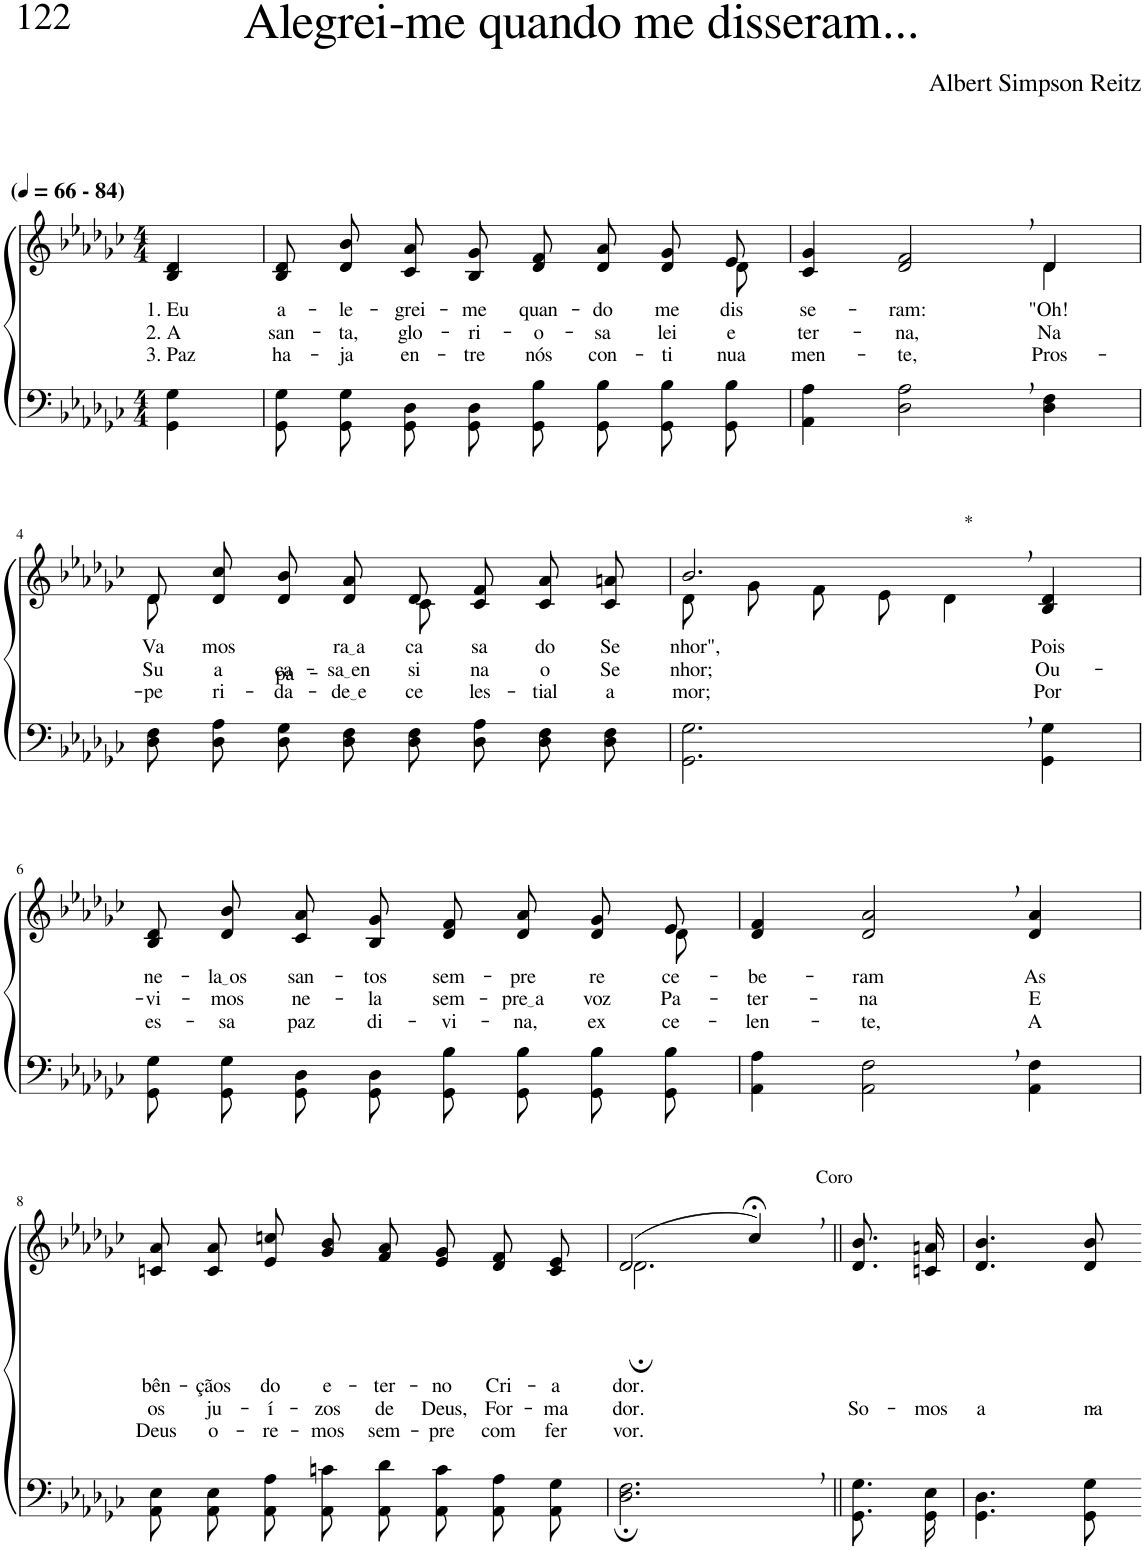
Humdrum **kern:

**kern	**kern	**text	**text	**text
*part2	*part1	*part1	*part1	*part1
*staff2	*staff1	*staff1	*staff1	*staff1
*I"Parte III e IV	*I"Parte I e II	*	*	*
*clefF4	*clefG2	*	*	*
*Trd-1c-2	*Trd-1c-2	*	*	*
*k[b-e-a-d-g-c-]	*k[b-e-a-d-g-c-]	*	*	*
*M4/4	*M4/4	*	*	*
*MM66	*MM66	*	*	*
=1	=1	=1	=1	=1
!	!LO:TX:a:B:t=(	!	!	!
!	!LO:TX:a:B:t=- 84)	!	!	!
!	!	!LO:LY:b	!LO:LY:b	!LO:LY:b
4GG-\ 4G-\	4B-/ 4d-/	1. Eu	2. A	3. Paz
=2	=2	=2	=2	=2
!	!	!LO:LY:b	!LO:LY:b	!LO:LY:b
*	*^	*	*	*
8GG-/ 8G-/L	8B-/ 8d-/L	2..ryy	a-	san-	ha-
!	!	!	!LO:LY:b	!LO:LY:b	!LO:LY:b
8GG-/ 8G-/J	8d-/ 8b-/J	.	-le-	-ta,	-ja
!	!	!	!LO:LY:b	!LO:LY:b	!LO:LY:b
8GG-/ 8D-/L	8c-/ 8a-/L	.	-grei-	glo-	en-
!	!	!	!LO:LY:b	!LO:LY:b	!LO:LY:b
8GG-/ 8D-/J	8B-/ 8g-/J	.	-me	-ri-	-tre
!	!	!	!LO:LY:b	!LO:LY:b	!LO:LY:b
8GG-\ 8B-\L	8d-/ 8f/L	.	quan-	-o-	nós
!	!	!	!LO:LY:b	!LO:LY:b	!LO:LY:b
8GG-\ 8B-\J	8d-/ 8a-/J	.	-do	-sa	con-
!	!	!	!LO:LY:b	!LO:LY:b	!LO:LY:b
8GG-\ 8B-\L	8d-/ 8g-/L	.	me	lei	-ti-
!	!	!	!LO:LY:b	!LO:LY:b	!LO:LY:b
8GG-\ 8B-\J	8e-/J	8d-\	dis-	e-	-nua-
=3	=3	=3	=3	=3	=3
!	!	!	!LO:LY:b	!LO:LY:b	!LO:LY:b
4AA-\ 4A-\	4c-/ 4g-/	2.ryy	-se-	-ter-	-men-
!	!	!	!LO:LY:b	!LO:LY:b	!LO:LY:b
2D-\, 2A-\,	2d-/, 2f/,	.	-ram:	-na,	-te,
!	!	!	!LO:LY:b	!LO:LY:b	!LO:LY:b
4D-\ 4F\	4d-/	4d-\	"Oh!	Na	Pros-
!!LO:LB:g=z	!!
=4	=4	=4	=4	=4	=4
!	!	!	!LO:LY:b	!LO:LY:b	!LO:LY:b
8D-\ 8F\L	8d-/L	8d-\	Va-	Su-	-pe-
!	!	!	!LO:LY:b	!LO:LY:b	!LO:LY:b
8D-\ 8A-\J	8d-/ 8cc-/J	4.ryy	-mos	-a	-ri-
!	!	!	!LO:LY:b	!LO:LY:b	!LO:LY:b
8D-\ 8G-\L	8d-/ 8b-/L	.	pa-	ca-	-da-
!	!	!	!LO:LY:b	!LO:LY:b	!LO:LY:b
8D-\ 8F\J	8d-/ 8a-/J	.	ra a	sa en	de e
!	!	!	!LO:LY:b	!LO:LY:b	!LO:LY:b
8D-\ 8F\L	8d-/L	8c-\	-ca-	-si-	ce-
!	!	!	!LO:LY:b	!LO:LY:b	!LO:LY:b
8D-\ 8A-\J	8c-/ 8f/J	4.ryy	-sa	-na	-les-
!	!	!	!LO:LY:b	!LO:LY:b	!LO:LY:b
8D-\ 8F\L	8c-/ 8a-/L	.	do	o	-tial
!	!	!	!LO:LY:b	!LO:LY:b	!LO:LY:b
8D-\ 8F\J	8c-/ 8an/J	.	Se-	Se-	a-
=5	=5	=5	=5	=5	=5
!	!LO:TX:a:t=*	!	!	!	!
!	!	!	!LO:LY:b	!LO:LY:b	!LO:LY:b
2.GG-\, 2.G-\,	2.b-,/	8d-\L	-nhor",	-nhor;	-mor;
.	.	8g-\J	.	.	.
.	.	8f\L	.	.	.
.	.	8e-\J	.	.	.
.	.	4d-\	.	.	.
!	!	!	!LO:LY:b	!LO:LY:b	!LO:LY:b
4GG-\ 4G-\	4B-/ 4d-/	4ryy	Pois	Ou-	Por
!!LO:LB:g=z	!!
=6	=6	=6	=6	=6	=6
!	!	!	!LO:LY:b	!LO:LY:b	!LO:LY:b
8GG-/ 8G-/L	8B-/ 8d-/L	2..ryy	ne-	-vi-	es-
!	!	!	!LO:LY:b	!LO:LY:b	!LO:LY:b
8GG-/ 8G-/J	8d-/ 8b-/J	.	la os	-mos	-sa
!	!	!	!LO:LY:b	!LO:LY:b	!LO:LY:b
8GG-/ 8D-/L	8c-/ 8a-/L	.	san-	ne-	paz
!	!	!	!LO:LY:b	!LO:LY:b	!LO:LY:b
8GG-/ 8D-/J	8B-/ 8g-/J	.	-tos	-la	di-
!	!	!	!LO:LY:b	!LO:LY:b	!LO:LY:b
8GG-\ 8B-\L	8d-/ 8f/L	.	sem-	sem-	-vi-
!	!	!	!LO:LY:b	!LO:LY:b	!LO:LY:b
8GG-\ 8B-\J	8d-/ 8a-/J	.	-pre	pre a	-na,
!	!	!	!LO:LY:b	!LO:LY:b	!LO:LY:b
8GG-\ 8B-\L	8d-/ 8g-/L	.	re-	voz	ex-
!	!	!	!LO:LY:b	!LO:LY:b	!LO:LY:b
8GG-\ 8B-\J	8e-/J	8d-\	-ce-	Pa-	-ce-
=7	=7	=7	=7	=7	=7
!	!	!	!LO:LY:b	!LO:LY:b	!LO:LY:b
*	*v	*v	*	*	*
4AA-\ 4A-\	4d-/ 4f/	-be-	-ter-	-len-
!	!	!LO:LY:b	!LO:LY:b	!LO:LY:b
2AA-\, 2F\,	2d-/, 2a-/,	-ram	-na	-te,
!	!	!LO:LY:b	!LO:LY:b	!LO:LY:b
4AA-\ 4F\	4d-/ 4a-/	As	E	A
!!LO:LB:g=z
=8	=8	=8	=8	=8
!	!	!LO:LY:b	!LO:LY:b	!LO:LY:b
8AA-/ 8E-/L	8cn/ 8a-/L	bên-	os	Deus
!	!	!LO:LY:b	!LO:LY:b	!LO:LY:b
8AA-/ 8E-/J	8c/ 8a-/J	-çãos	ju-	o-
!	!	!LO:LY:b	!LO:LY:b	!LO:LY:b
8AA-\ 8A-\L	8e-/ 8ccn/L	do	-í-	-re-
!	!	!LO:LY:b	!LO:LY:b	!LO:LY:b
8AA-\ 8cn\J	8g-/ 8b-/J	e-	-zos	-mos
!	!	!LO:LY:b	!LO:LY:b	!LO:LY:b
8AA-\ 8d-\L	8f/ 8a-/L	-ter-	de	sem-
!	!	!LO:LY:b	!LO:LY:b	!LO:LY:b
8AA-\ 8c\J	8e-/ 8g-/J	-no	Deus,	-pre
!	!	!LO:LY:b	!LO:LY:b	!LO:LY:b
8AA-\ 8A-\L	8d-/ 8f/L	Cri-	For-	com
!	!	!LO:LY:b	!LO:LY:b	!LO:LY:b
8AA-\ 8G-\J	8c/ 8e-/J	-a-	-ma-	fer-
=9	=9	=9	=9	=9
*	*^	*	*	*
!	!	!	!LO:LY:b	!LO:LY:b	!LO:LY:b
2.D-\;, 2.F\;,	(2d-/	2.d-;\	-dor.	-dor.	-vor.
.	4cc-;<,/)	.	.	.	.
*	*v	*v	*	*	*
=10||	=10||	=10||	=10||	=10||
!	!LO:TX:a:t=Coro	!	!	!
!	!	!	!LO:LY:b	!
8.GG-/ 8.G-/L	8.d-/ 8.b-/L	.	So-	.
!	!	!	!LO:LY:b	!
16GG-/ 16E-/Jk	16cn/ 16an/Jk	.	-mos	.
=11	=11	=11	=11	=11
!	!	!	!LO:LY:b	!
4.GG-\ 4.D-\	4.d-/ 4.b-/	.	a	.
!	!	!	!LO:LY:b	!
8GG-\ 8G-\	8d-/ 8b-/	.	na-	.
=-	=-	=-	=-	=-
*-	*-	*-	*-	*-
